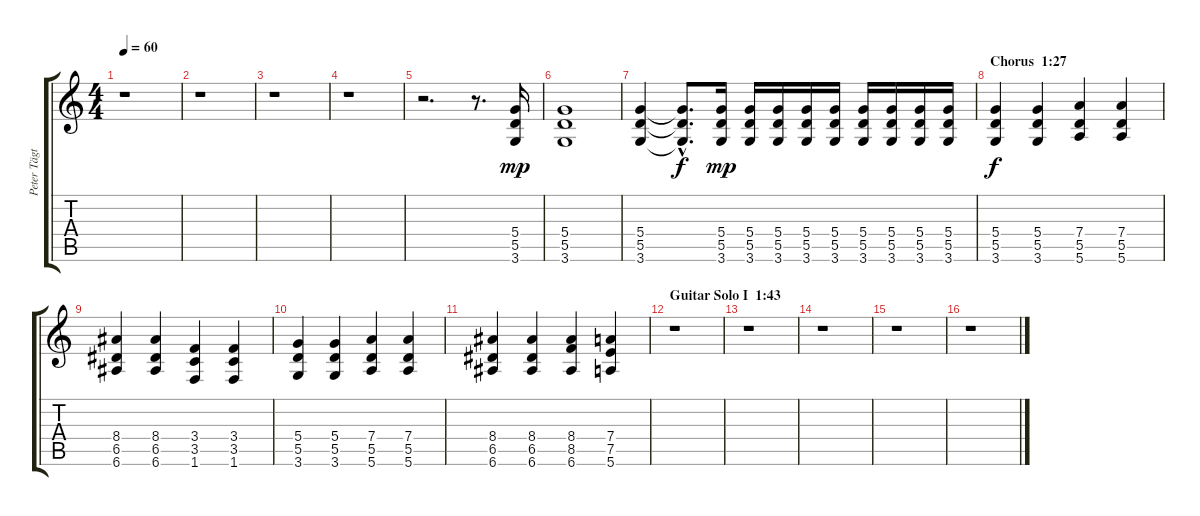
\track ("Peter Tägtgren (Rhythm)" "Peter Tägt") {instrument overdrivenguitar}
\staff {score tabs}
\tuning (E4 B3 G3 D3 A2 E2) {hide}
\ts (4 4)
\tempo 60
\clef g2
\ks c
r.1{dy mp} |
r.1 |
r.1 |
r.1 |
r.2{d} r.8{d} (5.4 5.5 3.6).16 |
(5.4 5.5 3.6).1{volume 10} |
(5.4 5.5 3.6).4{volume 13} (5.4{hac t} 5.5{hac t} 3.6{hac t}).8{d dy f} (5.4 5.5 3.6).16{dy mp} (5.4 5.5 3.6).16 (5.4 5.5 3.6).16 (5.4 5.5 3.6).16 (5.4 5.5 3.6).16 (5.4 5.5 3.6).16 (5.4 5.5 3.6).16 (5.4 5.5 3.6).16 (5.4 5.5 3.6).16 |
\section ("" "Chorus  1:27")
(5.4 5.5 3.6).4{dy f} (5.4 5.5 3.6).4 (7.4 5.5 5.6).4 (7.4 5.5 5.6).4 |
(8.4 6.5 6.6).4 (8.4 6.5 6.6).4 (3.4 3.5 1.6).4 (3.4 3.5 1.6).4 |
(5.4 5.5 3.6).4 (5.4 5.5 3.6).4 (7.4 5.5 5.6).4 (7.4 5.5 5.6).4 |
(8.4 6.5 6.6).4 (8.4 6.5 6.6).4 (8.4 8.5 6.6).4 (7.4 7.5 5.6).4 |
\section ("" "Guitar Solo I  1:43")
r.1 |
r.1 |
r.1 |
r.1 |
r.1
